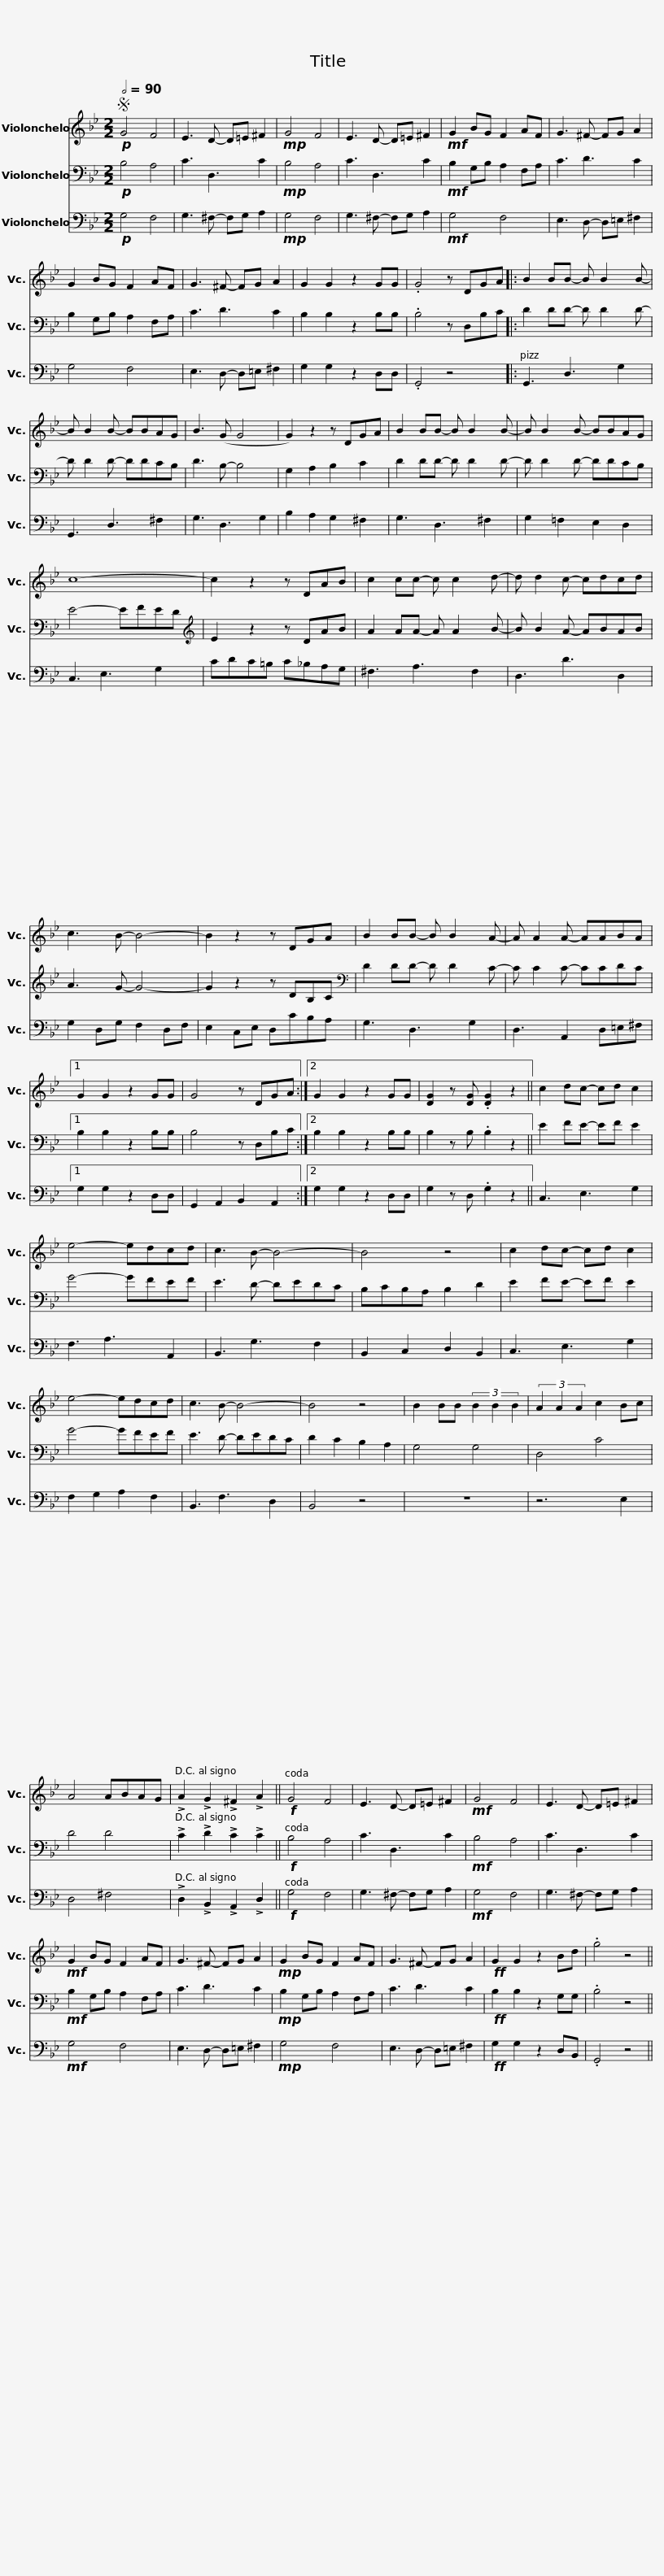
X:1
%%score 1 2 3
L:1/8
Q:1/2=90
M:2/2
I:linebreak $
K:Bb
V:1 treble
V:2 bass
V:3 bass
V:1
S!p! G4 F4 | E3 D- D=E ^F2 |!mp! G4 F4 | E3 D- D=E ^F2 |!mf! G2 BG F2 AF | %5
 G3 ^F- FG A2 |$ G2 BG F2 AF | G3 ^F- FG A2 | G2 G2 z2 GG | .G4 z DGA |: %10
 B2 BB- B B2 B- | B B2 B- BBAG |$ B3 (G G4 | G2) z2 z DGA | B2 BB- B B2 B- | %15
 B B2 B- BBAG | c8- |$ c2 z2 z DAB | c2 cc- c c2 d- | d d2 c- cdcd | %20
 c3 B- B4- | B2 z2 z DGA |$ B2 BB- B B2 A- | A A2 A- AABA |1 G2 G2 z2 GG | %25
 G4 z DGA :|2 G2 G2 z2 GG | [DG]2 z [DG] .[DG]2 z2 ||$ c2 dc- cd c2 | e4- edcd | %30
 c3 B- B4- | B4 z4 | c2 dc- cd c2 |$ e4- edcd | c3 B- B4- | %35
 B4 z4 | B2 BB (3B2 B2 B2 | (3A2 A2 A2 c2 Bc | A4 ABAG |$ !>!A2 !>!G2 !>!^F2 !>!A2 || %40
!f! G4 F4 | E3 D- D=E ^F2 |!mf! G4 F4 | E3 D- D=E ^F2 |!mf! G2 BG F2 AF | %45
 G3 ^F- FG A2 |$!mp! G2 BG F2 AF | G3 ^F- FG A2 |!ff! G2 G2 z2 Bd | .g4 z4 || %50
V:2
!p! B,4 A,4 | C3 D,3 C2 |!mp! B,4 A,4 | C3 D,3 C2 |!mf! B,2 G,B, A,2 F,A, | %5
 C3 D3 C2 |$ B,2 G,B, A,2 F,A, | C3 D3 C2 | B,2 B,2 z2 B,B, | .B,4 z D,B,C |: %10
 D2 DD- D D2 D- | D D2 D- DDCB, |$ D3 B,- B,4 | G,2 A,2 B,2 C2 | D2 DD- D D2 D- | %15
 D D2 D- DDCB, | E4- EFED |$[K:treble] E2 z2 z DAB | A2 AA- A A2 B- | B B2 A- ABAB | %20
 A3 G- G4- | G2 z2 z DB,C |$[K:bass] D2 DD- D D2 C- | C C2 C- CCDC |1 B,2 B,2 z2 B,B, | %25
 B,4 z D,B,C :|2 B,2 B,2 z2 B,B, | B,2 z B, .B,2 z2 ||$ E2 FE- EF E2 | G4- GFEF | %30
 E3 D- DEDC | B,CB,A, B,2 D2 | E2 FE- EF E2 |$ G4- GFEF | E3 D- DEDC | %35
 D2 C2 B,2 A,2 | G,4 G,4 | D,4 C4 | D4 D4 |$ !>!C2 !>!D2 !>!C2 !>!C2 || %40
!f! B,4 A,4 | C3 D,3 C2 |!mf! B,4 A,4 | C3 D,3 C2 |!mf! B,2 G,B, A,2 F,A, | %45
 C3 D3 C2 |$!mp! B,2 G,B, A,2 F,A, | C3 D3 C2 |!ff! B,2 B,2 z2 G,G, | .B,4 z4 || %50
V:3
!p! G,4 F,4 | G,3 ^F,- F,G, A,2 |!mp! G,4 F,4 | G,3 ^F,- F,G, A,2 |!mf! G,4 F,4 | %5
 E,3 D,- D,=E, ^F,2 |$ G,4 F,4 | E,3 D,- D,=E, ^F,2 | G,2 G,2 z2 D,D, | .G,,4 z4 |: %10
 G,,3 D,3 G,2 | G,,3 D,3 ^F,2 |$ G,3 D,3 G,2 | B,2 A,2 G,2 ^F,2 | G,3 D,3 ^F,2 | %15
 G,2 =F,2 E,2 D,2 | C,3 E,3 G,2 |$ CDC=B, C_B,A,G, | ^F,3 A,3 F,2 | D,3 D3 D,2 | %20
 G,2 D,G, F,2 D,F, | E,2 C,E, D,CB,A, |$ G,3 D,3 G,2 | D,3 A,,2 D,=E,^F, |1 G,2 G,2 z2 D,D, | %25
 G,,2 A,,2 B,,2 A,,2 :|2 G,2 G,2 z2 D,D, | G,2 z D, .G,2 z2 ||$ C,3 E,3 G,2 | F,3 A,3 A,,2 | %30
 B,,3 G,3 F,2 | B,,2 C,2 D,2 B,,2 | C,3 E,3 G,2 |$ F,2 G,2 A,2 F,2 | B,,3 F,3 D,2 | %35
 B,,4 z4 | z8 | z6 E,2 | D,4 ^F,4 |$ !>!D,2 !>!B,,2 !>!A,,2 !>!D,2 || %40
!f! G,4 F,4 | G,3 ^F,- F,G, A,2 |!mf! G,4 F,4 | G,3 ^F,- F,G, A,2 |!mf! G,4 F,4 | %45
 E,3 D,- D,=E, ^F,2 |$!mp! G,4 F,4 | E,3 D,- D,=E, ^F,2 |!ff! G,2 G,2 z2 D,B,, | .G,,4 z4 || %50
